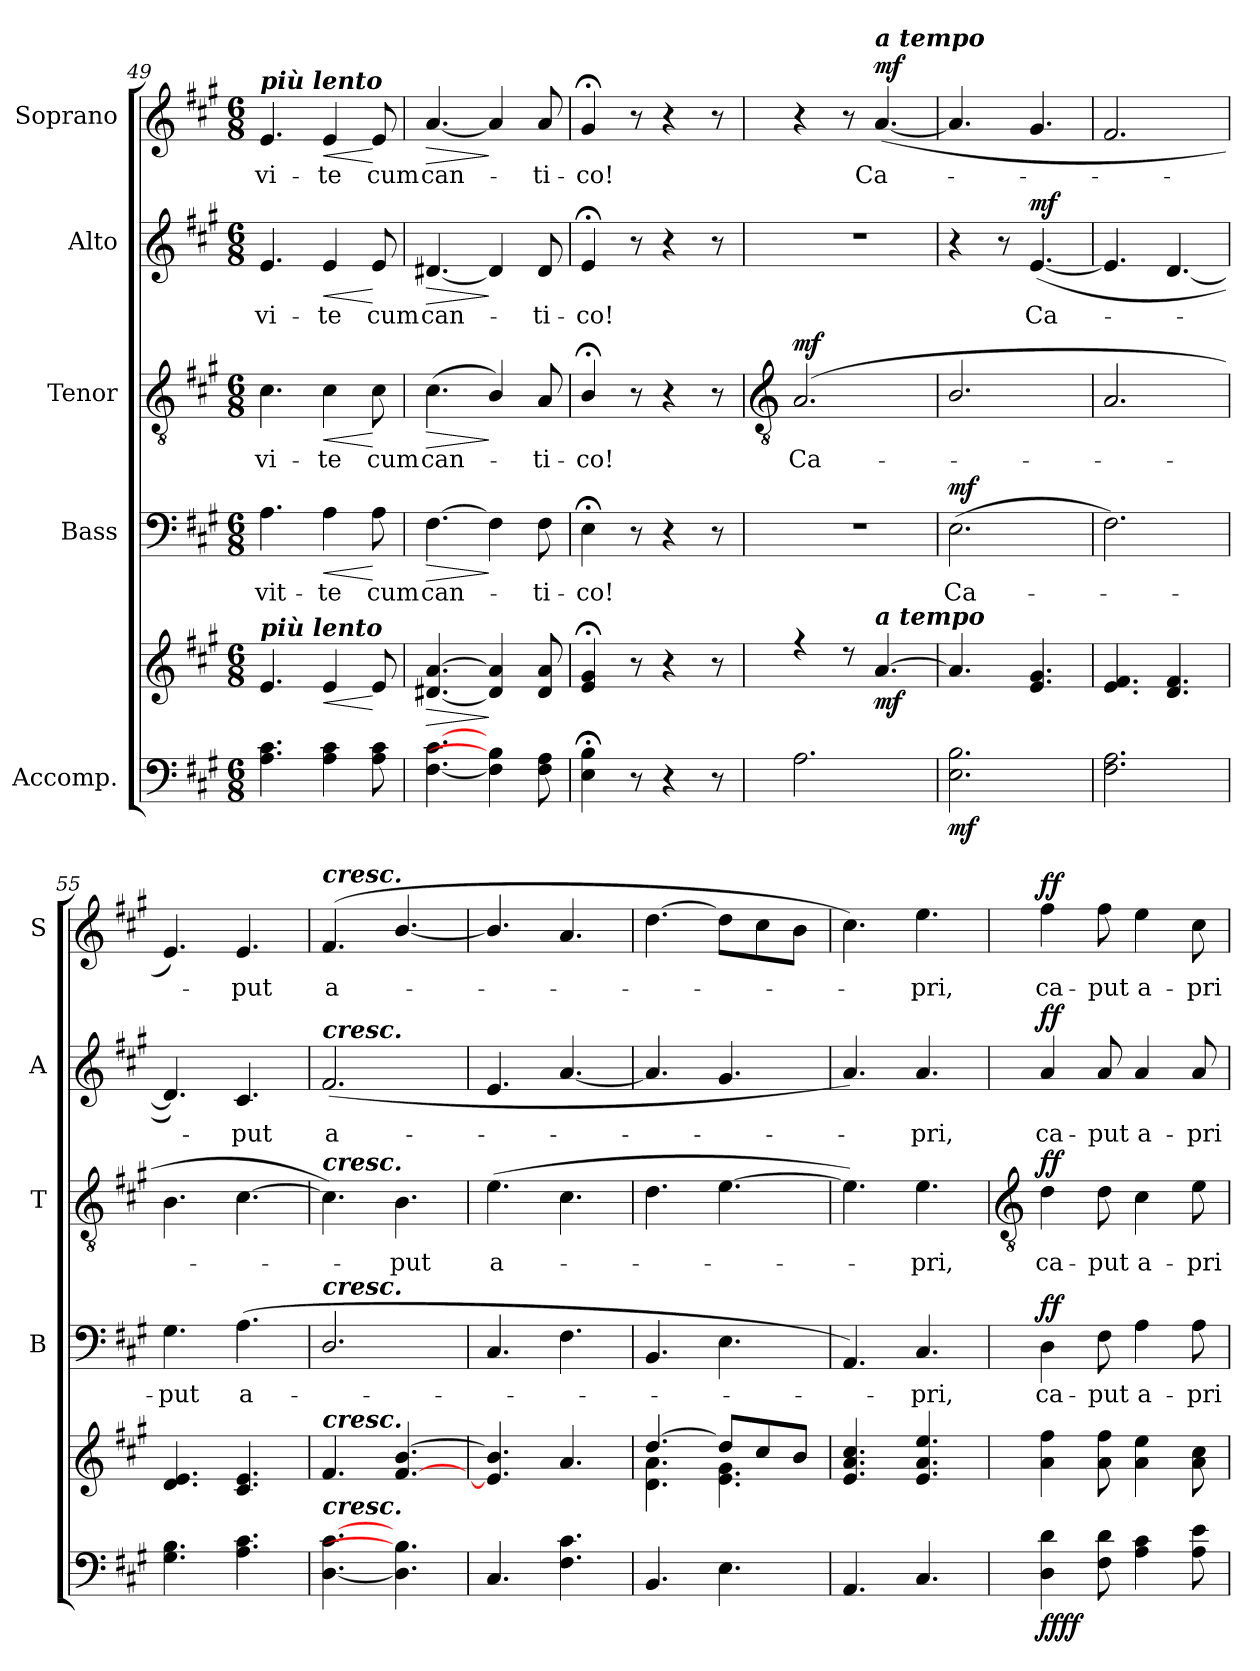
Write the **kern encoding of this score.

**kern	**kern	**dynam	**kern	**text	**dynam	**kern	**text	**dynam	**kern	**text	**dynam	**kern	**text	**dynam
*part5	*part5	*part5	*part4	*part4	*part4	*part3	*part3	*part3	*part2	*part2	*part2	*part1	*part1	*part1
*staff6	*staff5	*staff5/6	*staff4	*staff4	*staff4	*staff3	*staff3	*staff3	*staff2	*staff2	*staff2	*staff1	*staff1	*staff1
*I"Accomp.	*	*	*I"Bass	*	*	*I"Tenor	*	*	*I"Alto	*	*	*I"Soprano	*	*
*	*	*	*I'B	*	*	*I'T	*	*	*I'A	*	*	*I'S	*	*
*clefF4	*clefG2	*	*clefF4	*	*	*clefGv2	*	*	*clefG2	*	*	*clefG2	*	*
*k[f#c#g#]	*k[f#c#g#]	*	*k[f#c#g#]	*	*	*k[f#c#g#]	*	*	*k[f#c#g#]	*	*	*k[f#c#g#]	*	*
*A:	*A:	*	*A:	*	*	*A:	*	*	*A:	*	*	*A:	*	*
*M6/8	*M6/8	*	*M6/8	*	*	*M6/8	*	*	*M6/8	*	*	*M6/8	*	*
=49	=49	=49	=49	=49	=49	=49	=49	=49	=49	=49	=49	=49	=49	=49
!	!	!	!	!	!	!	!	!	!	!	!	!LO:TX:a:Bi:t=più lento	!	!
!	!LO:TX:a:Bi:t=più lento	!	!	!	!	!	!	!	!	!	!	!	!	!
!	!	!	!	!LO:LY:b	!	!	!LO:LY:b	!	!	!LO:LY:b	!	!	!LO:LY:b	!
4.A 4.c#	4.e	.	4.A	-vit-	.	4.c#	-vi-	.	4.e	-vi-	.	4.e	-vi-	.
!	!	!LO:HP:b	!	!LO:LY:b	!LO:HP:b	!	!LO:LY:b	!LO:HP:b	!	!LO:LY:b	!LO:HP:b	!	!LO:LY:b	!LO:HP:b
4A 4c#	4e	<	4A	-te	<	4c#	-te	<	4e	-te	<	4e	-te	<
!	!	!	!	!LO:LY:b	!	!	!LO:LY:b	!	!	!LO:LY:b	!	!	!LO:LY:b	!
8A 8c#	8e	[	8A	cum	[	8c#	cum	[	8e	cum	[	8e	cum	[
=50	=50	=50	=50	=50	=50	=50	=50	=50	=50	=50	=50	=50	=50	=50
!	!	!LO:HP:b	!	!LO:LY:b	!LO:HP:b	!	!LO:LY:b	!LO:HP:b	!	!LO:LY:b	!LO:HP:b	!	!LO:LY:b	!LO:HP:b
[4.F# [4.c#	[4.d#X [4.a	>	[4.F#	can-	>	(<4.c#	can-	>	[4.d#X	can-	>	[4.a	can-	>
4F#] 4B]	4d#] 4a]	]	4F#]	.	]	4B/)	.	]	4d#]	.	]	4a]	.	]
!	!	!	!	!LO:LY:b	!	!	!LO:LY:b	!	!	!LO:LY:b	!	!	!LO:LY:b	!
8F# 8A	8d# 8a	.	8F#	ti-	.	8A	ti-	.	8d#	ti-	.	8a	ti-	.
=51	=51	=51	=51	=51	=51	=51	=51	=51	=51	=51	=51	=51	=51	=51
!	!	!	!	!LO:LY:b	!	!	!LO:LY:b	!	!	!LO:LY:b	!	!	!LO:LY:b	!
4E;< 4B;<	4e;< 4g#;<	.	4E;<	-co!	.	4B;</	-co!	.	4e;<	-co!	.	4g#;<	-co!	.
8r	8r	.	8r	.	.	8r	.	.	8r	.	.	8r	.	.
4r	4r	.	4r	.	.	4r	.	.	4r	.	.	4r	.	.
8r	8r	.	8r	.	.	8r	.	.	8r	.	.	8r	.	.
!!LO:LB:g=z
=52	=52	=52	=52	=52	=52	=52	=52	=52	=52	=52	=52	=52	=52	=52
*	*	*	*	*	*	*clefGv2	*	*	*	*	*	*	*	*
*	*^	*	*	*	*	*	*	*	*	*	*	*	*	*
!	!	!LO:N:vis=1	!	!LO:N:vis=1	!	!	!	!LO:LY:b	!LO:DY:b	!LO:N:vis=1	!	!	!	!	!
2.A	4r	2.ryy	.	2.r	.	.	(>2.A	Ca-	mf	2.r	.	.	4r	.	.
.	8r	.	.	.	.	.	.	.	.	.	.	.	8r	.	.
!	!	!	!	!	!	!	!	!	!	!	!	!	!LO:TX:a:Bi:t=a tempo	!	!
!	!LO:TX:a:Bi:t=a tempo	!	!	!	!	!	!	!	!	!	!	!	!	!	!
!	!	!	!LO:DY:b	!	!	!	!	!	!	!	!	!	!	!LO:LY:b	!LO:DY:b
.	[4.a/	.	mf	.	.	.	.	.	.	.	.	.	(<[4.a	Ca-	mf
=53	=53	=53	=53	=53	=53	=53	=53	=53	=53	=53	=53	=53	=53	=53	=53
!	!	!LO:N:vis=1	!LO:DY:b=2	!	!LO:LY:b	!LO:DY:b	!	!	!	!	!	!	!	!	!
2.E 2.B	4.a/]	2.ryy	mf	(>2.E	Ca-	mf	2.B/	.	.	4r	.	.	4.a]	.	.
.	.	.	.	.	.	.	.	.	.	8r	.	.	.	.	.
!	!	!	!	!	!	!	!	!	!	!	!LO:LY:b	!LO:DY:b	!	!	!
.	4.e/ 4.g#/	.	.	.	.	.	.	.	.	(<[4.e	Ca-	mf	4.g#	.	.
=54	=54	=54	=54	=54	=54	=54	=54	=54	=54	=54	=54	=54	=54	=54	=54
!	!	!LO:N:vis=1	!	!	!	!	!	!	!	!	!	!	!	!	!
2.F# 2.A	4.e/ 4.f#/	2.ryy	.	2.F#)	.	.	2.A	.	.	4.e]	.	.	2.f#	.	.
.	4.d/ 4.f#/	.	.	.	.	.	.	.	.	[4.d	.	.	.	.	.
=55	=55	=55	=55	=55	=55	=55	=55	=55	=55	=55	=55	=55	=55	=55	=55
!	!	!	!	!	!LO:LY:b	!	!	!	!	!	!	!	!	!	!
4.G# 4.B	4.d/ 4.e/	2.ryy	.	4.G#	put	.	4.B\	.	.	4.d])	.	.	4.e)	.	.
!	!	!	!	!	!LO:LY:b	!	!	!	!	!	!LO:LY:b	!	!	!LO:LY:b	!
4.A 4.c#	4.c#/ 4.e/	.	.	(<4.A	a-	.	[4.c#	.	.	4.c#	put	.	4.e	put	.
=56	=56	=56	=56	=56	=56	=56	=56	=56	=56	=56	=56	=56	=56	=56	=56
!	!	!	!	!	!	!	!	!	!	!	!	!	!LO:TX:a:Bi:t=cresc.	!	!
!	!	!	!	!	!	!	!	!	!	!LO:TX:a:Bi:t=cresc.	!	!	!	!	!
!	!	!	!	!	!	!	!LO:TX:a:Bi:t=cresc.	!	!	!	!	!	!	!	!
!	!	!	!	!LO:TX:a:Bi:t=cresc.	!	!	!	!	!	!	!	!	!	!	!
!	!LO:TX:a:Bi:t=cresc.	!	!	!	!	!	!	!	!	!	!	!	!	!	!
!LO:TX:a:Bi:t=cresc.	!	!	!	!	!	!	!	!	!	!	!	!	!	!	!
!	!	!	!	!	!	!	!	!	!	!	!LO:LY:b	!	!	!LO:LY:b	!
[4.D\ [4.c#\	4.f#/	2.ryy	.	2.D/	.	.	4.c#])	.	.	(<2.f#	a-	.	(<4.f#	a-	.
!	!	!	!	!	!	!	!	!LO:LY:b	!	!	!	!	!	!	!
4.D] 4.B]	[4.f#/ [4.b/	.	.	.	.	.	4.B	put	.	.	.	.	[4.b/	.	.
=57	=57	=57	=57	=57	=57	=57	=57	=57	=57	=57	=57	=57	=57	=57	=57
!	!	!	!	!	!	!	!	!LO:LY:b	!	!	!	!	!	!	!
4.C#	4.e/] 4.b/]	2.ryy	.	4.C#	.	.	(>4.e	a-	.	4.e	.	.	4.b/]	.	.
4.F# 4.c#	4.a/	.	.	4.F#	.	.	4.c#	.	.	[4.a	.	.	4.a	.	.
=58	=58	=58	=58	=58	=58	=58	=58	=58	=58	=58	=58	=58	=58	=58	=58
4.BB	[4.dd/	4.d\ 4.a\	.	4.BB	.	.	4.d	.	.	4.a]	.	.	[4.dd	.	.
4.E	8dd/L]	4.e\ 4.g#\	.	4.E	.	.	[4.e	.	.	4.g#	.	.	8ddL]	.	.
.	8cc#/	.	.	.	.	.	.	.	.	.	.	.	8cc#	.	.
.	8b/J	.	.	.	.	.	.	.	.	.	.	.	8bJ	.	.
=59	=59	=59	=59	=59	=59	=59	=59	=59	=59	=59	=59	=59	=59	=59	=59
4.AA	4.e/ 4.a/ 4.cc#/	2.ryy	.	4.AA)	.	.	4.e])	.	.	4.a)	.	.	4.cc#)	.	.
!	!	!	!	!	!LO:LY:b	!	!	!LO:LY:b	!	!	!LO:LY:b	!	!	!LO:LY:b	!
4.C#	4.e/ 4.a/ 4.ee/	.	.	4.C#	pri,	.	4.e	pri,	.	4.a	pri,	.	4.ee	pri,	.
!!LO:LB:g=z
=60	=60	=60	=60	=60	=60	=60	=60	=60	=60	=60	=60	=60	=60	=60	=60
*	*	*	*	*	*	*	*clefGv2	*	*	*	*	*	*	*	*
!	!	!	!LO:DY:b=2	!	!LO:LY:b	!	!	!LO:LY:b	!	!	!LO:LY:b	!	!	!LO:LY:b	!
!	!	!	!LO:DY:n=1:b	!	!	!LO:DY:b	!	!	!LO:DY:b	!	!	!LO:DY:b	!	!	!LO:DY:b
4D 4d	4a\ 4ff#\	2.ryy	ff ff	4D	ca-	ff	4d	ca-	ff	4a	ca-	ff	4ff#	ca-	ff
!	!	!	!	!	!LO:LY:b	!	!	!LO:LY:b	!	!	!LO:LY:b	!	!	!LO:LY:b	!
8F# 8d	8a\ 8ff#\	.	.	8F#	-put	.	8d	-put	.	8a	-put	.	8ff#	-put	.
!	!	!	!	!	!LO:LY:b	!	!	!LO:LY:b	!	!	!LO:LY:b	!	!	!LO:LY:b	!
4A 4c#	4a\ 4ee\	.	.	4A	a-	.	4c#	a-	.	4a	a-	.	4ee	a-	.
!	!	!	!	!	!LO:LY:b	!	!	!LO:LY:b	!	!	!LO:LY:b	!	!	!LO:LY:b	!
8A 8e	8a\ 8cc#\	.	.	8A	-pri	.	8e	-pri	.	8a	-pri	.	8cc#	-pri	.
*	*v	*v	*	*	*	*	*	*	*	*	*	*	*	*	*
=	=	=	=	=	=	=	=	=	=	=	=	=	=	=
*-	*-	*-	*-	*-	*-	*-	*-	*-	*-	*-	*-	*-	*-	*-
